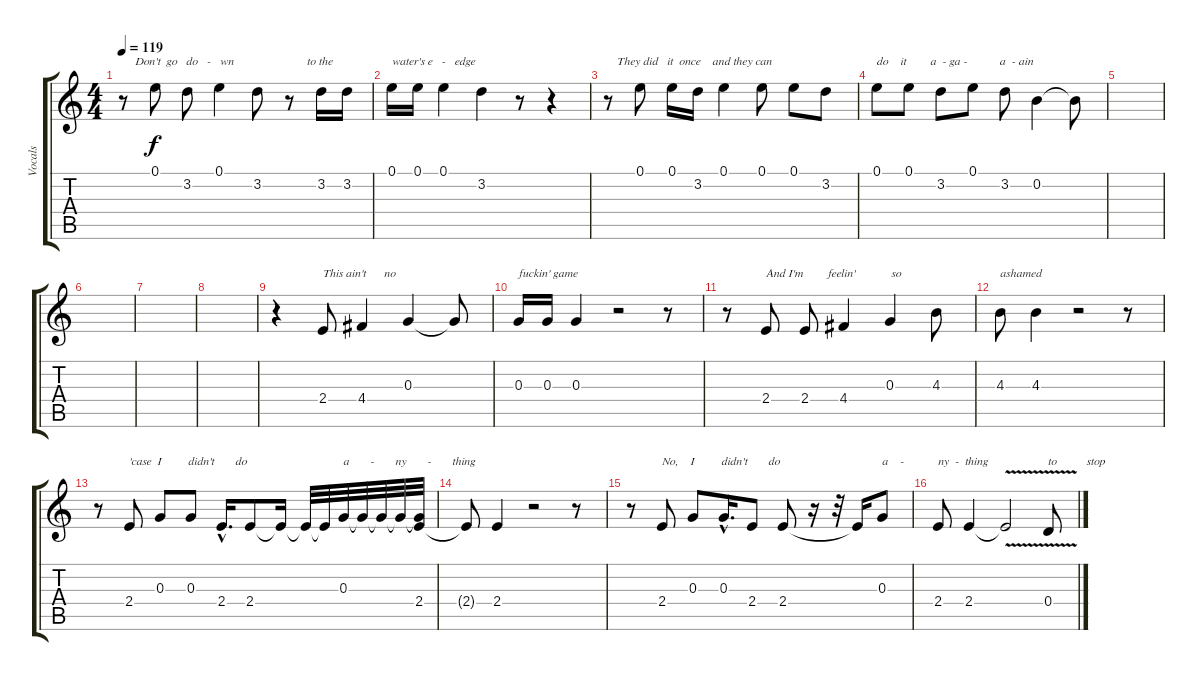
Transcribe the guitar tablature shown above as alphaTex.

\track ("Vocals" "Vocals") {instrument contrabass}
\staff {score tabs}
\tuning (E4 B3 G3 D3 A2 E2) {hide}
\ts (4 4)
\tempo 119
\clef g2
\ks c
r.8{txt "    Don't  go   do   -   wn" dy f} 0.1.8 3.2.8 0.1.4 3.2.8 r.8{txt "      to the"} 3.2.16 3.2.16 |
0.1.16{txt "water's e   -   edge"} 0.1.16 0.1.4 3.2.4 r.8 r.4 |
r.8{txt "   They did   it  once    and they can"} 0.1.8 0.1.16 3.2.16 0.1.4 0.1.8 0.1.8 3.2.8 |
0.1.8{txt "do    it        a  - ga -"} 0.1.8 3.2.8 0.1.8{txt "         a  - ain"} 3.2.8 0.2.4 0.2{t}.8 |
|
|
|
|
r.4 2.4.8{txt "This ain't      no"} 4.4.4 0.3.4 0.3{t}.8 |
0.3.16{txt "fuckin' game"} 0.3.16 0.3.4 r.2 r.8 |
r.8 2.4.8{txt "And I'm        feelin'            so   "} 2.4.8 4.4.4 0.3.4 4.3.8 |
4.3.8{txt "ashamed"} 4.3.4 r.2 r.8 |
r.8 2.4.8{txt "'case  I         didn't       do"} 0.3.8 0.3.8 2.4{hac}.16{d} 2.4.8 2.4{t}.16 2.4{t}.32 2.4{t}.32 0.3.32{txt "a       -       ny       -       thing"} 0.3{t}.32 0.3{t}.32 0.3{t}.32 (0.3{t} 2.4).32 |
2.4{t}.8 2.4.4 r.2 r.8 |
r.8 2.4.8{txt "No,    I         didn't       do"} 0.3.8 0.3{hac}.16{d} 2.4.8 2.4.8 r.16 r.32 2.4{t}.16 0.3.8{txt "a    -"} |
2.4.8{txt "ny  -  thing"} 2.4.4 2.4{v t}.2 0.4{v}.8{txt "to          stop"}
